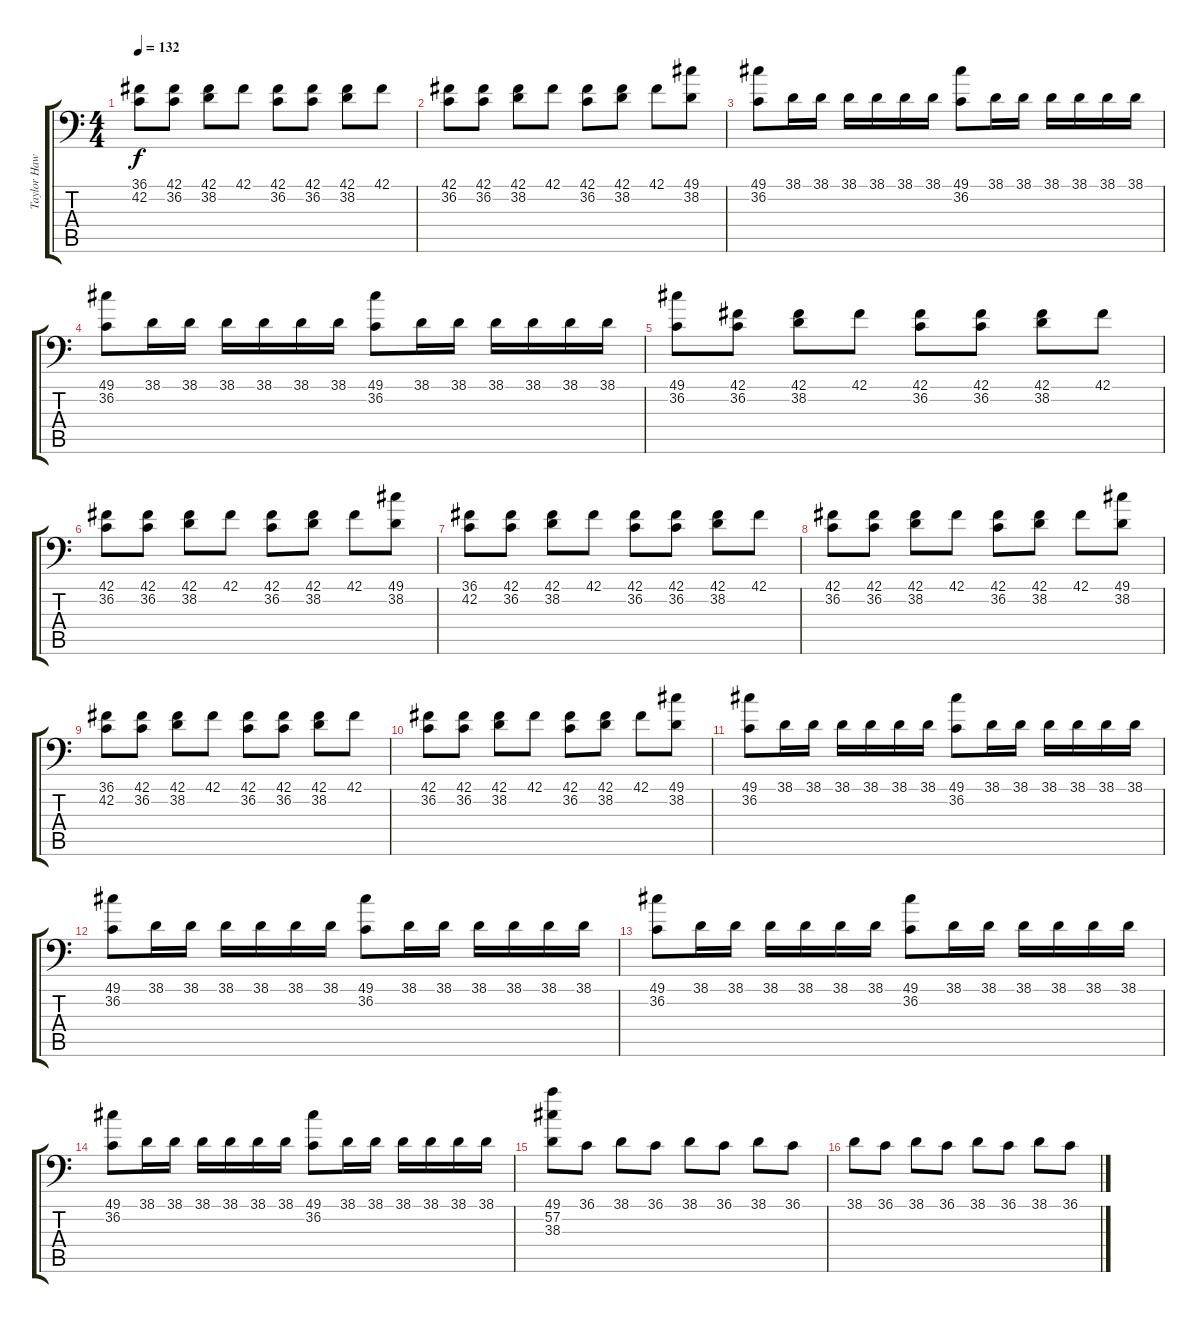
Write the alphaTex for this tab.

\track ("Taylor Hawkins (Drums)" "Taylor Haw") {instrument acousticgrandpiano}
\staff {score tabs}
\tuning (C-1 C-1 C-1 C-1 C-1 C-1) {hide}
\ts (4 4)
\tempo 132
\clef f4
\ks c
(36.1 42.2).8{dy f} (42.1 36.2).8 (42.1 38.2).8 42.1.8 (42.1 36.2).8 (42.1 36.2).8 (42.1 38.2).8 42.1.8 |
(42.1 36.2).8 (42.1 36.2).8 (42.1 38.2).8 42.1.8 (42.1 36.2).8 (42.1 38.2).8 42.1.8 (49.1 38.2).8 |
(49.1 36.2).8 38.1.16 38.1.16 38.1.16 38.1.16 38.1.16 38.1.16 (49.1 36.2).8 38.1.16 38.1.16 38.1.16 38.1.16 38.1.16 38.1.16 |
(49.1 36.2).8 38.1.16 38.1.16 38.1.16 38.1.16 38.1.16 38.1.16 (49.1 36.2).8 38.1.16 38.1.16 38.1.16 38.1.16 38.1.16 38.1.16 |
(49.1 36.2).8 (42.1 36.2).8 (42.1 38.2).8 42.1.8 (42.1 36.2).8 (42.1 36.2).8 (42.1 38.2).8 42.1.8 |
(42.1 36.2).8 (42.1 36.2).8 (42.1 38.2).8 42.1.8 (42.1 36.2).8 (42.1 38.2).8 42.1.8 (49.1 38.2).8 |
(36.1 42.2).8 (42.1 36.2).8 (42.1 38.2).8 42.1.8 (42.1 36.2).8 (42.1 36.2).8 (42.1 38.2).8 42.1.8 |
(42.1 36.2).8 (42.1 36.2).8 (42.1 38.2).8 42.1.8 (42.1 36.2).8 (42.1 38.2).8 42.1.8 (49.1 38.2).8 |
(36.1 42.2).8 (42.1 36.2).8 (42.1 38.2).8 42.1.8 (42.1 36.2).8 (42.1 36.2).8 (42.1 38.2).8 42.1.8 |
(42.1 36.2).8 (42.1 36.2).8 (42.1 38.2).8 42.1.8 (42.1 36.2).8 (42.1 38.2).8 42.1.8 (49.1 38.2).8 |
(49.1 36.2).8 38.1.16 38.1.16 38.1.16 38.1.16 38.1.16 38.1.16 (49.1 36.2).8 38.1.16 38.1.16 38.1.16 38.1.16 38.1.16 38.1.16 |
(49.1 36.2).8 38.1.16 38.1.16 38.1.16 38.1.16 38.1.16 38.1.16 (49.1 36.2).8 38.1.16 38.1.16 38.1.16 38.1.16 38.1.16 38.1.16 |
(49.1 36.2).8 38.1.16 38.1.16 38.1.16 38.1.16 38.1.16 38.1.16 (49.1 36.2).8 38.1.16 38.1.16 38.1.16 38.1.16 38.1.16 38.1.16 |
(49.1 36.2).8 38.1.16 38.1.16 38.1.16 38.1.16 38.1.16 38.1.16 (49.1 36.2).8 38.1.16 38.1.16 38.1.16 38.1.16 38.1.16 38.1.16 |
(49.1 57.2 38.3).8 36.1.8 38.1.8 36.1.8 38.1.8 36.1.8 38.1.8 36.1.8 |
38.1.8 36.1.8 38.1.8 36.1.8 38.1.8 36.1.8 38.1.8 36.1.8
